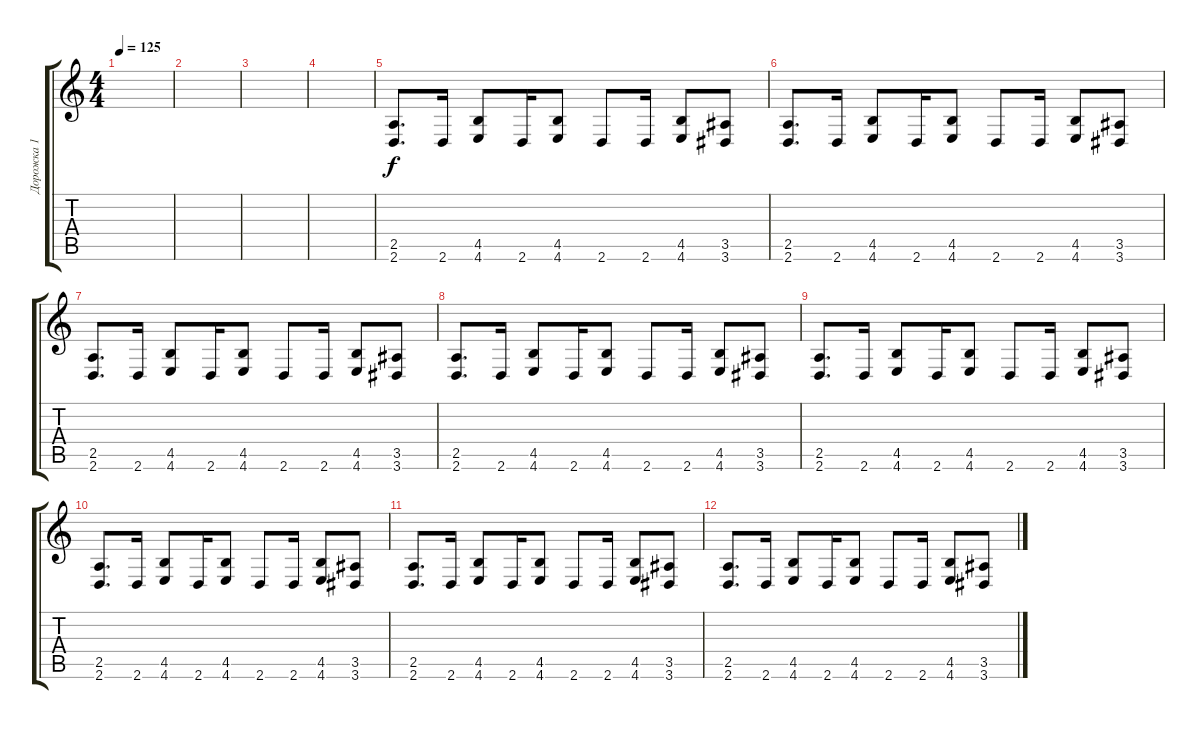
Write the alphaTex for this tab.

\track ("Дорожка 1" "Дорожка 1") {instrument distortionguitar}
\staff {score tabs}
\tuning (D4 A3 F3 C3 G2 C2) {hide}
\ts (4 4)
\tempo 125
\clef g2
\ks c
|
|
|
|
(2.5 2.6).8{d} 2.6.16 (4.5 4.6).8 2.6.16 (4.5 4.6).8 2.6.8 2.6.16 (4.5 4.6).8 (3.5 3.6).8 |
(2.5 2.6).8{d} 2.6.16 (4.5 4.6).8 2.6.16 (4.5 4.6).8 2.6.8 2.6.16 (4.5 4.6).8 (3.5 3.6).8 |
(2.5 2.6).8{d} 2.6.16 (4.5 4.6).8 2.6.16 (4.5 4.6).8 2.6.8 2.6.16 (4.5 4.6).8 (3.5 3.6).8 |
(2.5 2.6).8{d} 2.6.16 (4.5 4.6).8 2.6.16 (4.5 4.6).8 2.6.8 2.6.16 (4.5 4.6).8 (3.5 3.6).8 |
(2.5 2.6).8{d} 2.6.16 (4.5 4.6).8 2.6.16 (4.5 4.6).8 2.6.8 2.6.16 (4.5 4.6).8 (3.5 3.6).8 |
(2.5 2.6).8{d} 2.6.16 (4.5 4.6).8 2.6.16 (4.5 4.6).8 2.6.8 2.6.16 (4.5 4.6).8 (3.5 3.6).8 |
(2.5 2.6).8{d} 2.6.16 (4.5 4.6).8 2.6.16 (4.5 4.6).8 2.6.8 2.6.16 (4.5 4.6).8 (3.5 3.6).8 |
(2.5 2.6).8{d} 2.6.16 (4.5 4.6).8 2.6.16 (4.5 4.6).8 2.6.8 2.6.16 (4.5 4.6).8 (3.5 3.6).8
